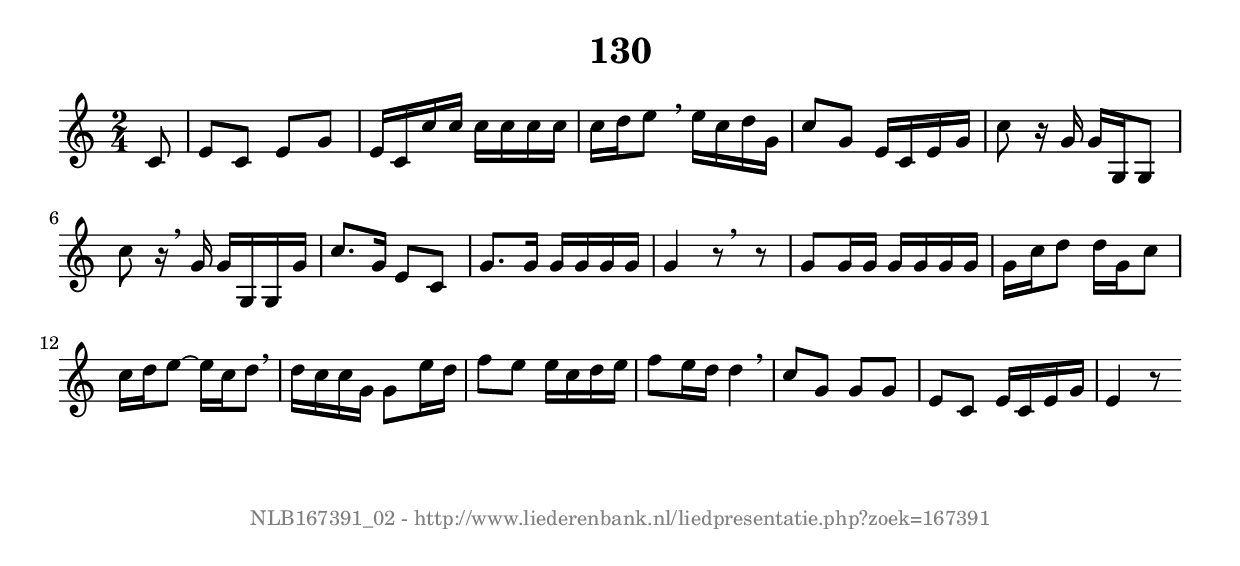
%
% produced by wce2krn 1.64 (7 June 2014)
%
\version"2.16"
#(append! paper-alist '(("long" . (cons (* 210 mm) (* 2000 mm)))))
#(set-default-paper-size "long")
sb = {\breathe}
mBreak = {\breathe }
bBreak = {\breathe }
x = {\once\override NoteHead #'style = #'cross }
gl=\glissando
itime={\override Staff.TimeSignature #'stencil = ##f }
ficta = {\once\set suggestAccidentals = ##t}
fine = {\once\override Score.RehearsalMark #'self-alignment-X = #1 \mark \markup {\italic{Fine}}}
dc = {\once\override Score.RehearsalMark #'self-alignment-X = #1 \mark \markup {\italic{D.C.}}}
dcf = {\once\override Score.RehearsalMark #'self-alignment-X = #1 \mark \markup {\italic{D.C. al Fine}}}
dcc = {\once\override Score.RehearsalMark #'self-alignment-X = #1 \mark \markup {\italic{D.C. al Coda}}}
ds = {\once\override Score.RehearsalMark #'self-alignment-X = #1 \mark \markup {\italic{D.S.}}}
dsf = {\once\override Score.RehearsalMark #'self-alignment-X = #1 \mark \markup {\italic{D.S. al Fine}}}
dsc = {\once\override Score.RehearsalMark #'self-alignment-X = #1 \mark \markup {\italic{D.S. al Coda}}}
pv = {\set Score.repeatCommands = #'((volta "1"))}
sv = {\set Score.repeatCommands = #'((volta "2"))}
tv = {\set Score.repeatCommands = #'((volta "3"))}
qv = {\set Score.repeatCommands = #'((volta "4"))}
xv = {\set Score.repeatCommands = #'((volta #f))}
\header{ tagline = ""
title = "130"
}
\score {{
\key c \major
\relative g'
{
\set melismaBusyProperties = #'()
\partial 32*4
\time 2/4
\tempo 4=120
\override Score.MetronomeMark #'transparent = ##t
\override Score.RehearsalMark #'break-visibility = #(vector #t #t #f)
c,8 e c e g e16 c c'c c c c c c d e8 \mBreak
e16 c d g, c8 g e16 c e g c8 r16 g16 g g, g8 c'8 r16 \mBreak
g16 g g, g g' c8. g16 e8 c g'8. g16 g g g g g4 r8 \bar ":|:" \bBreak
r8 g g16 g g g g g g c d8 d16 g, c8 c16 d e8~ e16 c d8 \mBreak \bar "|"
d16 c c g g8 e'16 d f8 e e16 c d e f8 e16 d d4 \mBreak \bar "|"
c8 g g g e c e16 c e g e4 r8 \bar ":|"
 }}
 \midi { }
 \layout {
            indent = 0.0\cm
}
}
\markup { \vspace #0 } \markup { \with-color #grey \fill-line { \center-column { \smaller "NLB167391_02 - http://www.liederenbank.nl/liedpresentatie.php?zoek=167391" } } }
